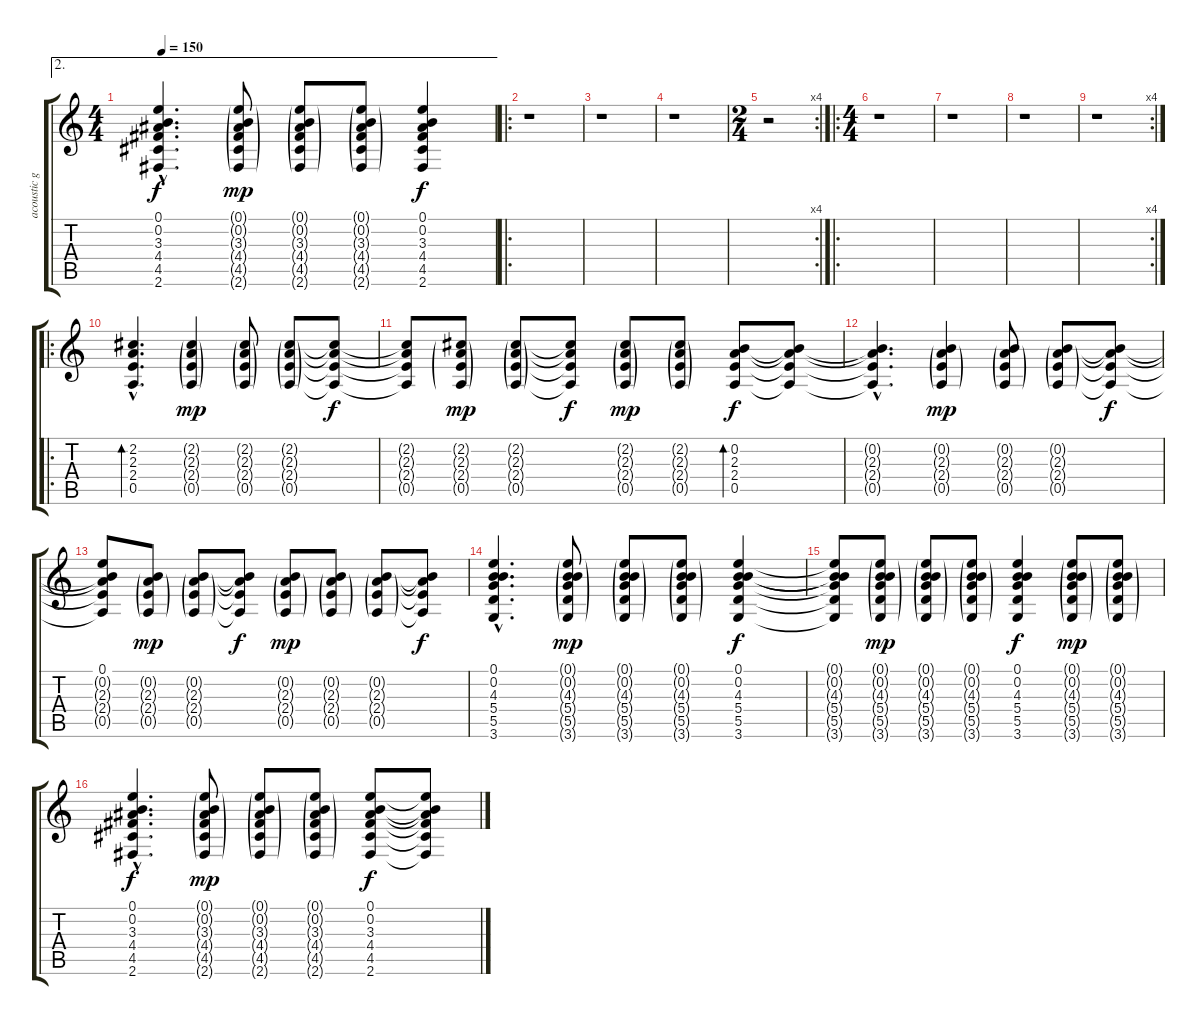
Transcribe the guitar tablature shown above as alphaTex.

\track ("acoustic guitar" "acoustic g") {instrument acousticguitarsteel}
\staff {score tabs}
\tuning (E4 B3 G3 D3 A2 E2) {hide}
\ae 2
\ts (4 4)
\tempo 150
\clef g2
\ks c
(0.1{hac} 0.2{hac} 3.3{hac} 4.4{hac} 4.5{hac} 2.6{hac}).4{d dy f} (0.1{g} 0.2{g} 3.3{g} 4.4{g} 4.5{g} 2.6{g}).8{dy mp} (0.1{g} 0.2{g} 3.3{g} 4.4{g} 4.5{g} 2.6{g}).8 (0.1{g} 0.2{g} 3.3{g} 4.4{g} 4.5{g} 2.6{g}).8 (0.1 0.2 3.3 4.4 4.5 2.6).4{dy f} |
\ro
r.1 |
r.1 |
r.1 |
\rc 4
\ts (2 4)
r.2 |
\ro
\ts (4 4)
r.1 |
r.1 |
r.1 |
\rc 4
r.1 |
\ro
(2.2{hac} 2.3{hac} 2.4{hac} 0.5{hac}).4{d bd 120} (2.2{g} 2.3{g} 2.4{g} 0.5{g}).4{dy mp} (2.2{g} 2.3{g} 2.4{g} 0.5{g}).8 (2.2{g} 2.3{g} 2.4{g} 0.5{g}).8 (2.2{t} 2.3{t} 2.4{t} 0.5{t}).8{dy f} |
(2.2{t} 2.3{t} 2.4{t} 0.5{t}).8 (2.2{g} 2.3{g} 2.4{g} 0.5{g}).8{dy mp} (2.2{g} 2.3{g} 2.4{g} 0.5{g}).8 (2.2{t} 2.3{t} 2.4{t} 0.5{t}).8{dy f} (2.2{g} 2.3{g} 2.4{g} 0.5{g}).8{dy mp} (2.2{g} 2.3{g} 2.4{g} 0.5{g}).8 (0.2 2.3 2.4 0.5).8{bd 60 dy f} (0.2{t} 2.3{t} 2.4{t} 0.5{t}).8 |
(0.2{hac t} 2.3{hac t} 2.4{hac t} 0.5{hac t}).4{d} (0.2{g} 2.3{g} 2.4{g} 0.5{g}).4{dy mp} (0.2{g} 2.3{g} 2.4{g} 0.5{g}).8 (0.2{g} 2.3{g} 2.4{g} 0.5{g}).8 (0.2{t} 2.3{t} 2.4{t} 0.5{t}).8{dy f} |
(0.1 0.2{t} 2.3{t} 2.4{t} 0.5{t}).8 (0.2{g} 2.3{g} 2.4{g} 0.5{g}).8{dy mp} (0.2{g} 2.3{g} 2.4{g} 0.5{g}).8 (0.2{t} 2.3{t} 2.4{t} 0.5{t}).8{dy f} (0.2{g} 2.3{g} 2.4{g} 0.5{g}).8{dy mp} (0.2{g} 2.3{g} 2.4{g} 0.5{g}).8 (0.2{g} 2.3{g} 2.4{g} 0.5{g}).8 (0.2{t} 2.3{t} 2.4{t} 0.5{t}).8{dy f} |
(0.1{hac} 0.2{hac} 4.3{hac} 5.4{hac} 5.5{hac} 3.6{hac}).4{d} (0.1{g} 0.2{g} 4.3{g} 5.4{g} 5.5{g} 3.6{g}).8{dy mp} (0.1{g} 0.2{g} 4.3{g} 5.4{g} 5.5{g} 3.6{g}).8 (0.1{g} 0.2{g} 4.3{g} 5.4{g} 5.5{g} 3.6{g}).8 (0.1 0.2 4.3 5.4 5.5 3.6).4{dy f} |
(0.1{t} 0.2{t} 4.3{t} 5.4{t} 5.5{t} 3.6{t}).8 (0.1{g} 0.2{g} 4.3{g} 5.4{g} 5.5{g} 3.6{g}).8{dy mp} (0.1{g} 0.2{g} 4.3{g} 5.4{g} 5.5{g} 3.6{g}).8 (0.1{g} 0.2{g} 4.3{g} 5.4{g} 5.5{g} 3.6{g}).8 (0.1 0.2 4.3 5.4 5.5 3.6).4{dy f} (0.1{g} 0.2{g} 4.3{g} 5.4{g} 5.5{g} 3.6{g}).8{dy mp} (0.1{g} 0.2{g} 4.3{g} 5.4{g} 5.5{g} 3.6{g}).8 |
(0.1{hac} 0.2{hac} 3.3{hac} 4.4{hac} 4.5{hac} 2.6{hac}).4{d dy f} (0.1{g} 0.2{g} 3.3{g} 4.4{g} 4.5{g} 2.6{g}).8{dy mp} (0.1{g} 0.2{g} 3.3{g} 4.4{g} 4.5{g} 2.6{g}).8 (0.1{g} 0.2{g} 3.3{g} 4.4{g} 4.5{g} 2.6{g}).8 (0.1 0.2 3.3 4.4 4.5 2.6).8{dy f} (0.1{t} 0.2{t} 3.3{t} 4.4{t} 4.5{t} 2.6{t}).8
